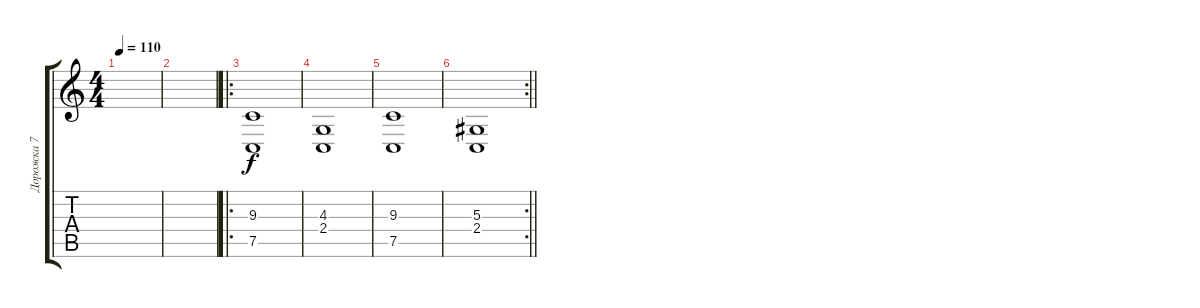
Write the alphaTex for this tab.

\track ("Дорожка 7" "Дорожка 7") {instrument fx4atmosphere}
\staff {score tabs}
\tuning (C4 G3 Eb3 Bb2 F2 C2) {hide}
\ts (4 4)
\tempo 110
\clef g2
\ks c
|
|
\ro
(9.3 7.5).1 |
(4.3 2.4).1 |
(9.3 7.5).1 |
\rc 2
\barLineRight lightlight
(5.3 2.4).1
